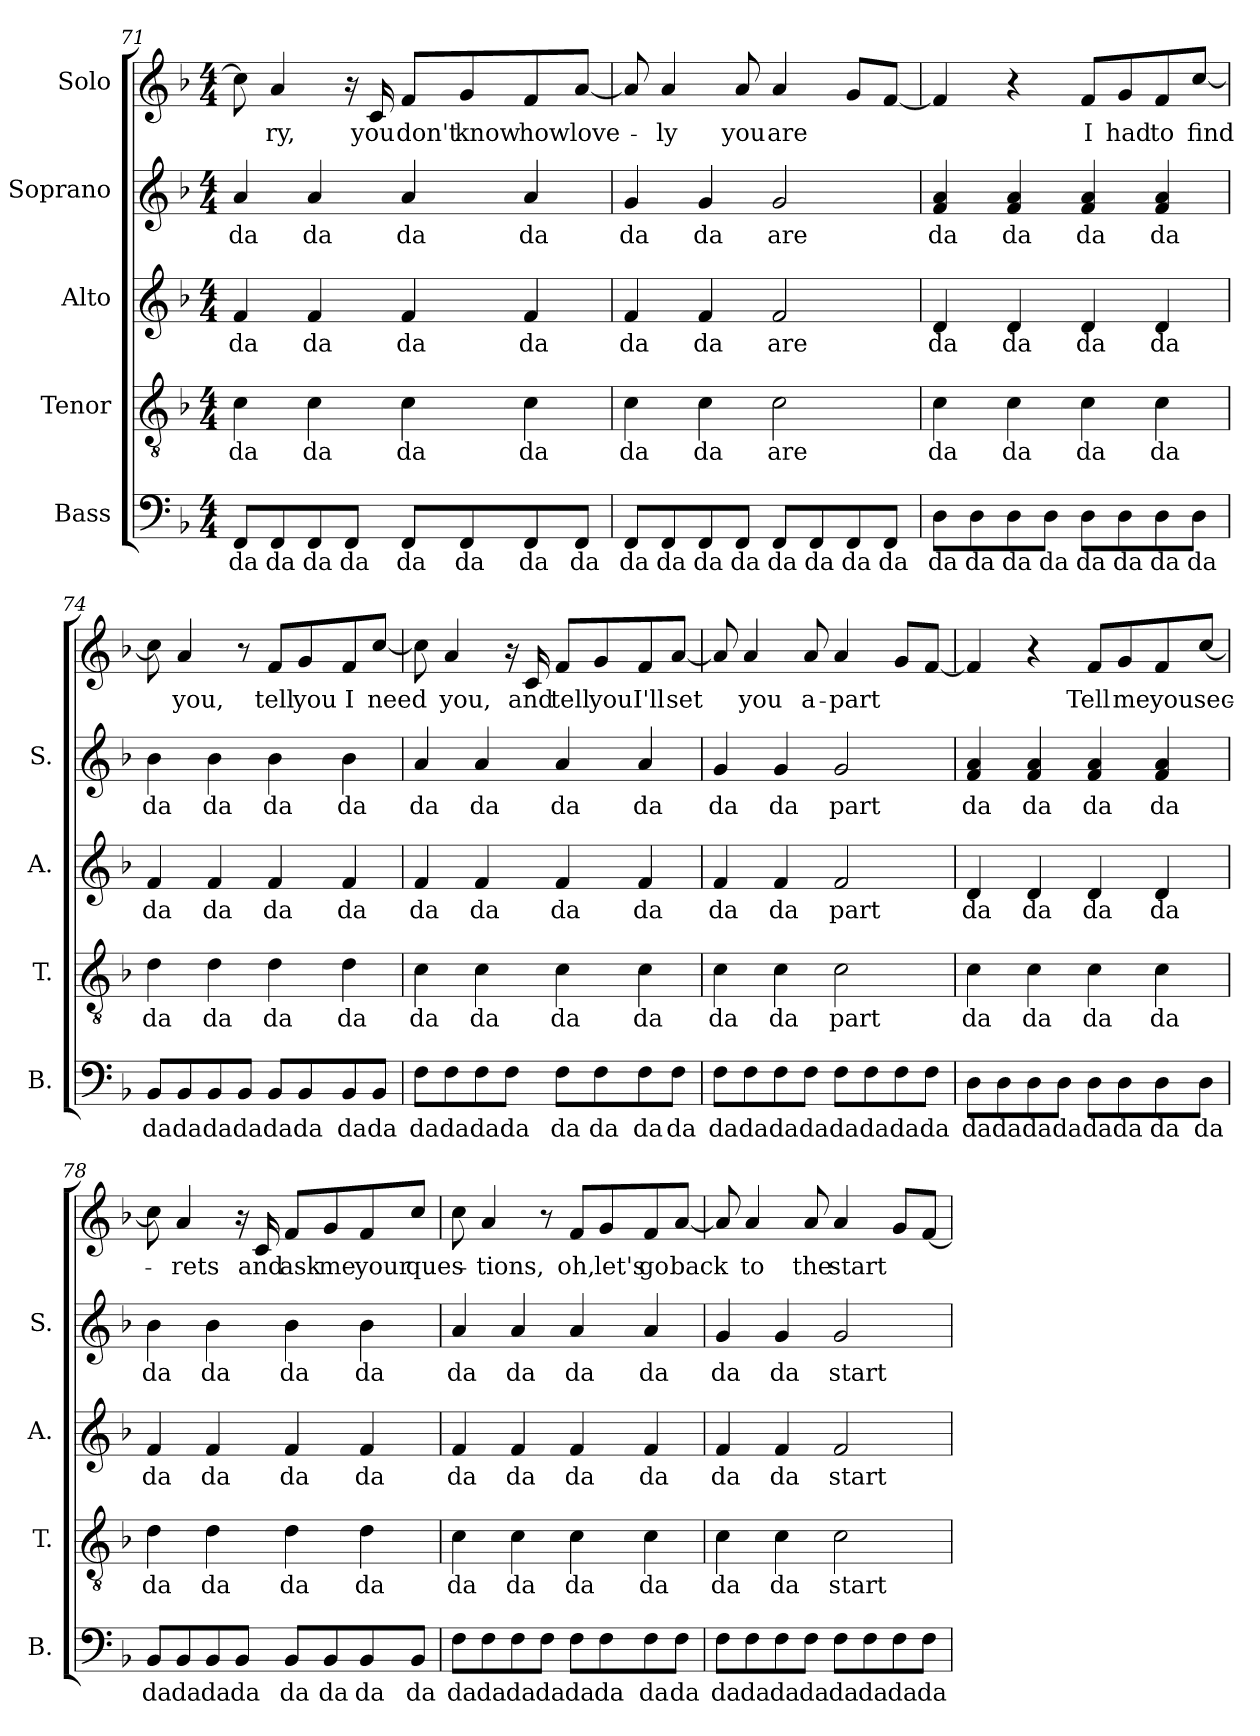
**kern	**text	**kern	**text	**kern	**text	**kern	**text	**kern	**text
*part5	*part5	*part4	*part4	*part3	*part3	*part2	*part2	*part1	*part1
*staff5	*staff5	*staff4	*staff4	*staff3	*staff3	*staff2	*staff2	*staff1	*staff1
*I"Bass	*	*I"Tenor	*	*I"Alto	*	*I"Soprano	*	*I"Solo	*
*I'B.	*	*I'T.	*	*I'A.	*	*I'S.	*	*	*
*clefF4	*	*clefGv2	*	*clefG2	*	*clefG2	*	*clefG2	*
*k[b-]	*	*k[b-]	*	*k[b-]	*	*k[b-]	*	*k[b-]	*
*M4/4	*	*M4/4	*	*M4/4	*	*M4/4	*	*M4/4	*
=71	=71	=71	=71	=71	=71	=71	=71	=71	=71
!	!LO:LY:b	!	!LO:LY:b	!	!LO:LY:b	!	!LO:LY:b	!	!
8FF/L	da	4c\	da	4f/	da	4a/	da	8cc\]	.
!	!LO:LY:b	!	!	!	!	!	!	!	!LO:LY:b
8FF/	da	.	.	.	.	.	.	4a/	-ry,
!	!LO:LY:b	!	!LO:LY:b	!	!LO:LY:b	!	!LO:LY:b	!	!
8FF/	da	4c\	da	4f/	da	4a/	da	.	.
!	!LO:LY:b	!	!	!	!	!	!	!	!
8FF/J	da	.	.	.	.	.	.	16r	.
!	!	!	!	!	!	!	!	!	!LO:LY:b
.	.	.	.	.	.	.	.	16c/	you
!	!LO:LY:b	!	!LO:LY:b	!	!LO:LY:b	!	!LO:LY:b	!	!LO:LY:b
8FF/L	da	4c\	da	4f/	da	4a/	da	8f/L	don't
!	!LO:LY:b	!	!	!	!	!	!	!	!LO:LY:b
8FF/	da	.	.	.	.	.	.	8g/	know
!	!LO:LY:b	!	!LO:LY:b	!	!LO:LY:b	!	!LO:LY:b	!	!LO:LY:b
8FF/	da	4c\	da	4f/	da	4a/	da	8f/	how
!	!LO:LY:b	!	!	!	!	!	!	!	!LO:LY:b
8FF/J	da	.	.	.	.	.	.	[8a/J	love-
=72	=72	=72	=72	=72	=72	=72	=72	=72	=72
!	!LO:LY:b	!	!LO:LY:b	!	!LO:LY:b	!	!LO:LY:b	!	!
8FF/L	da	4c\	da	4f/	da	4g/	da	8a/]	.
!	!LO:LY:b	!	!	!	!	!	!	!	!LO:LY:b
8FF/	da	.	.	.	.	.	.	4a/	-ly
!	!LO:LY:b	!	!LO:LY:b	!	!LO:LY:b	!	!LO:LY:b	!	!
8FF/	da	4c\	da	4f/	da	4g/	da	.	.
!	!LO:LY:b	!	!	!	!	!	!	!	!LO:LY:b
8FF/J	da	.	.	.	.	.	.	8a/	you
!	!LO:LY:b	!	!LO:LY:b	!	!LO:LY:b	!	!LO:LY:b	!	!LO:LY:b
8FF/L	da	2c\	are	2f/	are	2g/	are	4a/	are
!	!LO:LY:b	!	!	!	!	!	!	!	!
8FF/	da	.	.	.	.	.	.	.	.
!	!LO:LY:b	!	!	!	!	!	!	!	!
8FF/	da	.	.	.	.	.	.	8g/L	.
!	!LO:LY:b	!	!	!	!	!	!	!	!
8FF/J	da	.	.	.	.	.	.	[8f/J	.
!!LO:PB:g=z
=73	=73	=73	=73	=73	=73	=73	=73	=73	=73
!	!LO:LY:b	!	!LO:LY:b	!	!LO:LY:b	!	!LO:LY:b	!	!
8D\L	da	4c\	da	4d/	da	4f/ 4a/	da	4f/]	.
!	!LO:LY:b	!	!	!	!	!	!	!	!
8D\	da	.	.	.	.	.	.	.	.
!	!LO:LY:b	!	!LO:LY:b	!	!LO:LY:b	!	!LO:LY:b	!	!
8D\	da	4c\	da	4d/	da	4f/ 4a/	da	4r	.
!	!LO:LY:b	!	!	!	!	!	!	!	!
8D\J	da	.	.	.	.	.	.	.	.
!	!LO:LY:b	!	!LO:LY:b	!	!LO:LY:b	!	!LO:LY:b	!	!LO:LY:b
8D\L	da	4c\	da	4d/	da	4f/ 4a/	da	8f/L	I
!	!LO:LY:b	!	!	!	!	!	!	!	!LO:LY:b
8D\	da	.	.	.	.	.	.	8g/	had
!	!LO:LY:b	!	!LO:LY:b	!	!LO:LY:b	!	!LO:LY:b	!	!LO:LY:b
8D\	da	4c\	da	4d/	da	4f/ 4a/	da	8f/	to
!	!LO:LY:b	!	!	!	!	!	!	!	!LO:LY:b
8D\J	da	.	.	.	.	.	.	[8cc/J	find
=74	=74	=74	=74	=74	=74	=74	=74	=74	=74
!	!LO:LY:b	!	!LO:LY:b	!	!LO:LY:b	!	!LO:LY:b	!	!
8BB-/L	da	4d\	da	4f/	da	4b-\	da	8cc\]	.
!	!LO:LY:b	!	!	!	!	!	!	!	!LO:LY:b
8BB-/	da	.	.	.	.	.	.	4a/	you,
!	!LO:LY:b	!	!LO:LY:b	!	!LO:LY:b	!	!LO:LY:b	!	!
8BB-/	da	4d\	da	4f/	da	4b-\	da	.	.
!	!LO:LY:b	!	!	!	!	!	!	!	!
8BB-/J	da	.	.	.	.	.	.	8r	.
!	!LO:LY:b	!	!LO:LY:b	!	!LO:LY:b	!	!LO:LY:b	!	!LO:LY:b
8BB-/L	da	4d\	da	4f/	da	4b-\	da	8f/L	tell
!	!LO:LY:b	!	!	!	!	!	!	!	!LO:LY:b
8BB-/	da	.	.	.	.	.	.	8g/	you
!	!LO:LY:b	!	!LO:LY:b	!	!LO:LY:b	!	!LO:LY:b	!	!LO:LY:b
8BB-/	da	4d\	da	4f/	da	4b-\	da	8f/	I
!	!LO:LY:b	!	!	!	!	!	!	!	!LO:LY:b
8BB-/J	da	.	.	.	.	.	.	[8cc/J	need
=75	=75	=75	=75	=75	=75	=75	=75	=75	=75
!	!LO:LY:b	!	!LO:LY:b	!	!LO:LY:b	!	!LO:LY:b	!	!
8F\L	da	4c\	da	4f/	da	4a/	da	8cc\]	.
!	!LO:LY:b	!	!	!	!	!	!	!	!LO:LY:b
8F\	da	.	.	.	.	.	.	4a/	you,
!	!LO:LY:b	!	!LO:LY:b	!	!LO:LY:b	!	!LO:LY:b	!	!
8F\	da	4c\	da	4f/	da	4a/	da	.	.
!	!LO:LY:b	!	!	!	!	!	!	!	!
8F\J	da	.	.	.	.	.	.	16r	.
!	!	!	!	!	!	!	!	!	!LO:LY:b
.	.	.	.	.	.	.	.	16c/	and
!	!LO:LY:b	!	!LO:LY:b	!	!LO:LY:b	!	!LO:LY:b	!	!LO:LY:b
8F\L	da	4c\	da	4f/	da	4a/	da	8f/L	tell
!	!LO:LY:b	!	!	!	!	!	!	!	!LO:LY:b
8F\	da	.	.	.	.	.	.	8g/	you
!	!LO:LY:b	!	!LO:LY:b	!	!LO:LY:b	!	!LO:LY:b	!	!LO:LY:b
8F\	da	4c\	da	4f/	da	4a/	da	8f/	I'll
!	!LO:LY:b	!	!	!	!	!	!	!	!LO:LY:b
8F\J	da	.	.	.	.	.	.	[8a/J	set
!!LO:LB:g=z
=76	=76	=76	=76	=76	=76	=76	=76	=76	=76
!	!LO:LY:b	!	!LO:LY:b	!	!LO:LY:b	!	!LO:LY:b	!	!
8F\L	da	4c\	da	4f/	da	4g/	da	8a/]	.
!	!LO:LY:b	!	!	!	!	!	!	!	!LO:LY:b
8F\	da	.	.	.	.	.	.	4a/	you
!	!LO:LY:b	!	!LO:LY:b	!	!LO:LY:b	!	!LO:LY:b	!	!
8F\	da	4c\	da	4f/	da	4g/	da	.	.
!	!LO:LY:b	!	!	!	!	!	!	!	!LO:LY:b
8F\J	da	.	.	.	.	.	.	8a/	a-
!	!LO:LY:b	!	!LO:LY:b	!	!LO:LY:b	!	!LO:LY:b	!	!LO:LY:b
8F\L	da	2c\	part	2f/	part	2g/	part	4a/	-part
!	!LO:LY:b	!	!	!	!	!	!	!	!
8F\	da	.	.	.	.	.	.	.	.
!	!LO:LY:b	!	!	!	!	!	!	!	!
8F\	da	.	.	.	.	.	.	8g/L	.
!	!LO:LY:b	!	!	!	!	!	!	!	!
8F\J	da	.	.	.	.	.	.	[8f/J	.
=77	=77	=77	=77	=77	=77	=77	=77	=77	=77
!	!LO:LY:b	!	!LO:LY:b	!	!LO:LY:b	!	!LO:LY:b	!	!
8D\L	da	4c\	da	4d/	da	4f/ 4a/	da	4f/]	.
!	!LO:LY:b	!	!	!	!	!	!	!	!
8D\	da	.	.	.	.	.	.	.	.
!	!LO:LY:b	!	!LO:LY:b	!	!LO:LY:b	!	!LO:LY:b	!	!
8D\	da	4c\	da	4d/	da	4f/ 4a/	da	4r	.
!	!LO:LY:b	!	!	!	!	!	!	!	!
8D\J	da	.	.	.	.	.	.	.	.
!	!LO:LY:b	!	!LO:LY:b	!	!LO:LY:b	!	!LO:LY:b	!	!LO:LY:b
8D\L	da	4c\	da	4d/	da	4f/ 4a/	da	8f/L	Tell
!	!LO:LY:b	!	!	!	!	!	!	!	!LO:LY:b
8D\	da	.	.	.	.	.	.	8g/	me
!	!LO:LY:b	!	!LO:LY:b	!	!LO:LY:b	!	!LO:LY:b	!	!LO:LY:b
8D\	da	4c\	da	4d/	da	4f/ 4a/	da	8f/	you
!	!LO:LY:b	!	!	!	!	!	!	!	!LO:LY:b
8D\J	da	.	.	.	.	.	.	[8cc/J	-sec-
=78	=78	=78	=78	=78	=78	=78	=78	=78	=78
!	!LO:LY:b	!	!LO:LY:b	!	!LO:LY:b	!	!LO:LY:b	!	!
8BB-/L	da	4d\	da	4f/	da	4b-\	da	8cc\]	.
!	!LO:LY:b	!	!	!	!	!	!	!	!LO:LY:b
8BB-/	da	.	.	.	.	.	.	4a/	-rets
!	!LO:LY:b	!	!LO:LY:b	!	!LO:LY:b	!	!LO:LY:b	!	!
8BB-/	da	4d\	da	4f/	da	4b-\	da	.	.
!	!LO:LY:b	!	!	!	!	!	!	!	!
8BB-/J	da	.	.	.	.	.	.	16r	.
!	!	!	!	!	!	!	!	!	!LO:LY:b
.	.	.	.	.	.	.	.	16c/	and
!	!LO:LY:b	!	!LO:LY:b	!	!LO:LY:b	!	!LO:LY:b	!	!LO:LY:b
8BB-/L	da	4d\	da	4f/	da	4b-\	da	8f/L	ask
!	!LO:LY:b	!	!	!	!	!	!	!	!LO:LY:b
8BB-/	da	.	.	.	.	.	.	8g/	me
!	!LO:LY:b	!	!LO:LY:b	!	!LO:LY:b	!	!LO:LY:b	!	!LO:LY:b
8BB-/	da	4d\	da	4f/	da	4b-\	da	8f/	your
!	!LO:LY:b	!	!	!	!	!	!	!	!LO:LY:b
8BB-/J	da	.	.	.	.	.	.	8cc/J	ques-
!!LO:PB:g=z
=79	=79	=79	=79	=79	=79	=79	=79	=79	=79
!	!LO:LY:b	!	!LO:LY:b	!	!LO:LY:b	!	!LO:LY:b	!	!
8F\L	da	4c\	da	4f/	da	4a/	da	8cc\	.
!	!LO:LY:b	!	!	!	!	!	!	!	!LO:LY:b
8F\	da	.	.	.	.	.	.	4a/	-tions,
!	!LO:LY:b	!	!LO:LY:b	!	!LO:LY:b	!	!LO:LY:b	!	!
8F\	da	4c\	da	4f/	da	4a/	da	.	.
!	!LO:LY:b	!	!	!	!	!	!	!	!
8F\J	da	.	.	.	.	.	.	8r	.
!	!LO:LY:b	!	!LO:LY:b	!	!LO:LY:b	!	!LO:LY:b	!	!LO:LY:b
8F\L	da	4c\	da	4f/	da	4a/	da	8f/L	oh,
!	!LO:LY:b	!	!	!	!	!	!	!	!LO:LY:b
8F\	da	.	.	.	.	.	.	8g/	let's
!	!LO:LY:b	!	!LO:LY:b	!	!LO:LY:b	!	!LO:LY:b	!	!LO:LY:b
8F\	da	4c\	da	4f/	da	4a/	da	8f/	go
!	!LO:LY:b	!	!	!	!	!	!	!	!LO:LY:b
8F\J	da	.	.	.	.	.	.	[8a/J	back
=80	=80	=80	=80	=80	=80	=80	=80	=80	=80
!	!LO:LY:b	!	!LO:LY:b	!	!LO:LY:b	!	!LO:LY:b	!	!
8F\L	da	4c\	da	4f/	da	4g/	da	8a/]	.
!	!LO:LY:b	!	!	!	!	!	!	!	!LO:LY:b
8F\	da	.	.	.	.	.	.	4a/	to
!	!LO:LY:b	!	!LO:LY:b	!	!LO:LY:b	!	!LO:LY:b	!	!
8F\	da	4c\	da	4f/	da	4g/	da	.	.
!	!LO:LY:b	!	!	!	!	!	!	!	!LO:LY:b
8F\J	da	.	.	.	.	.	.	8a/	the
!	!LO:LY:b	!	!LO:LY:b	!	!LO:LY:b	!	!LO:LY:b	!	!LO:LY:b
8F\L	da	2c\	start	2f/	start	2g/	start	4a/	start
!	!LO:LY:b	!	!	!	!	!	!	!	!
8F\	da	.	.	.	.	.	.	.	.
!	!LO:LY:b	!	!	!	!	!	!	!	!
8F\	da	.	.	.	.	.	.	8g/L	.
!	!LO:LY:b	!	!	!	!	!	!	!	!
8F\J	da	.	.	.	.	.	.	[8f/J	.
=	=	=	=	=	=	=	=	=	=
*-	*-	*-	*-	*-	*-	*-	*-	*-	*-
